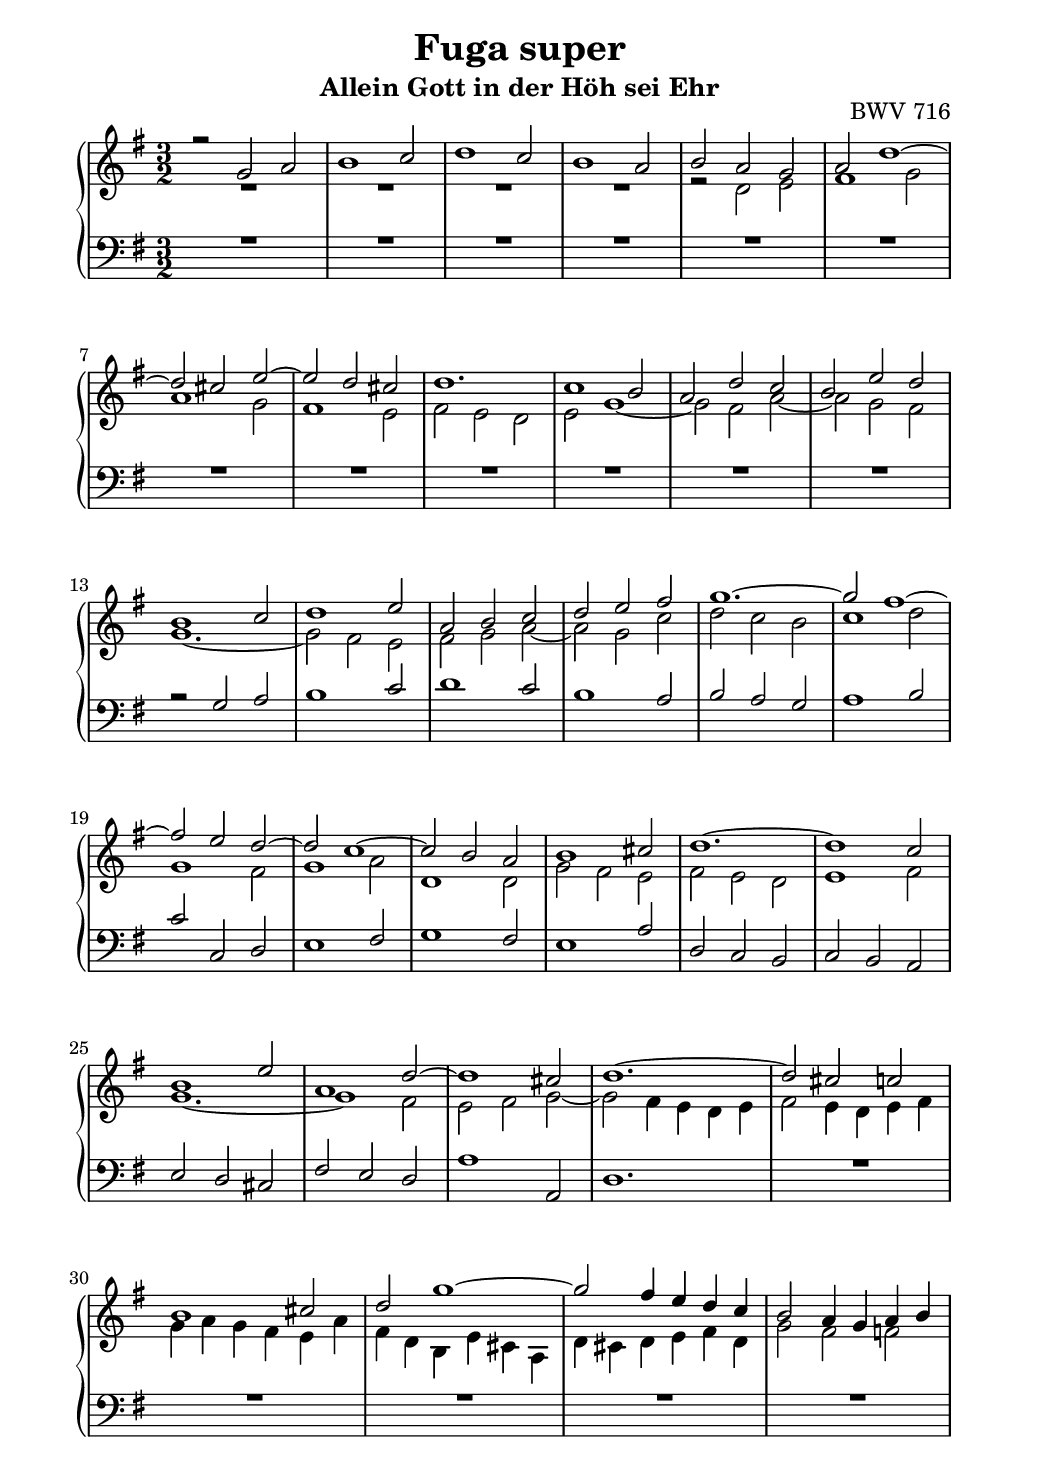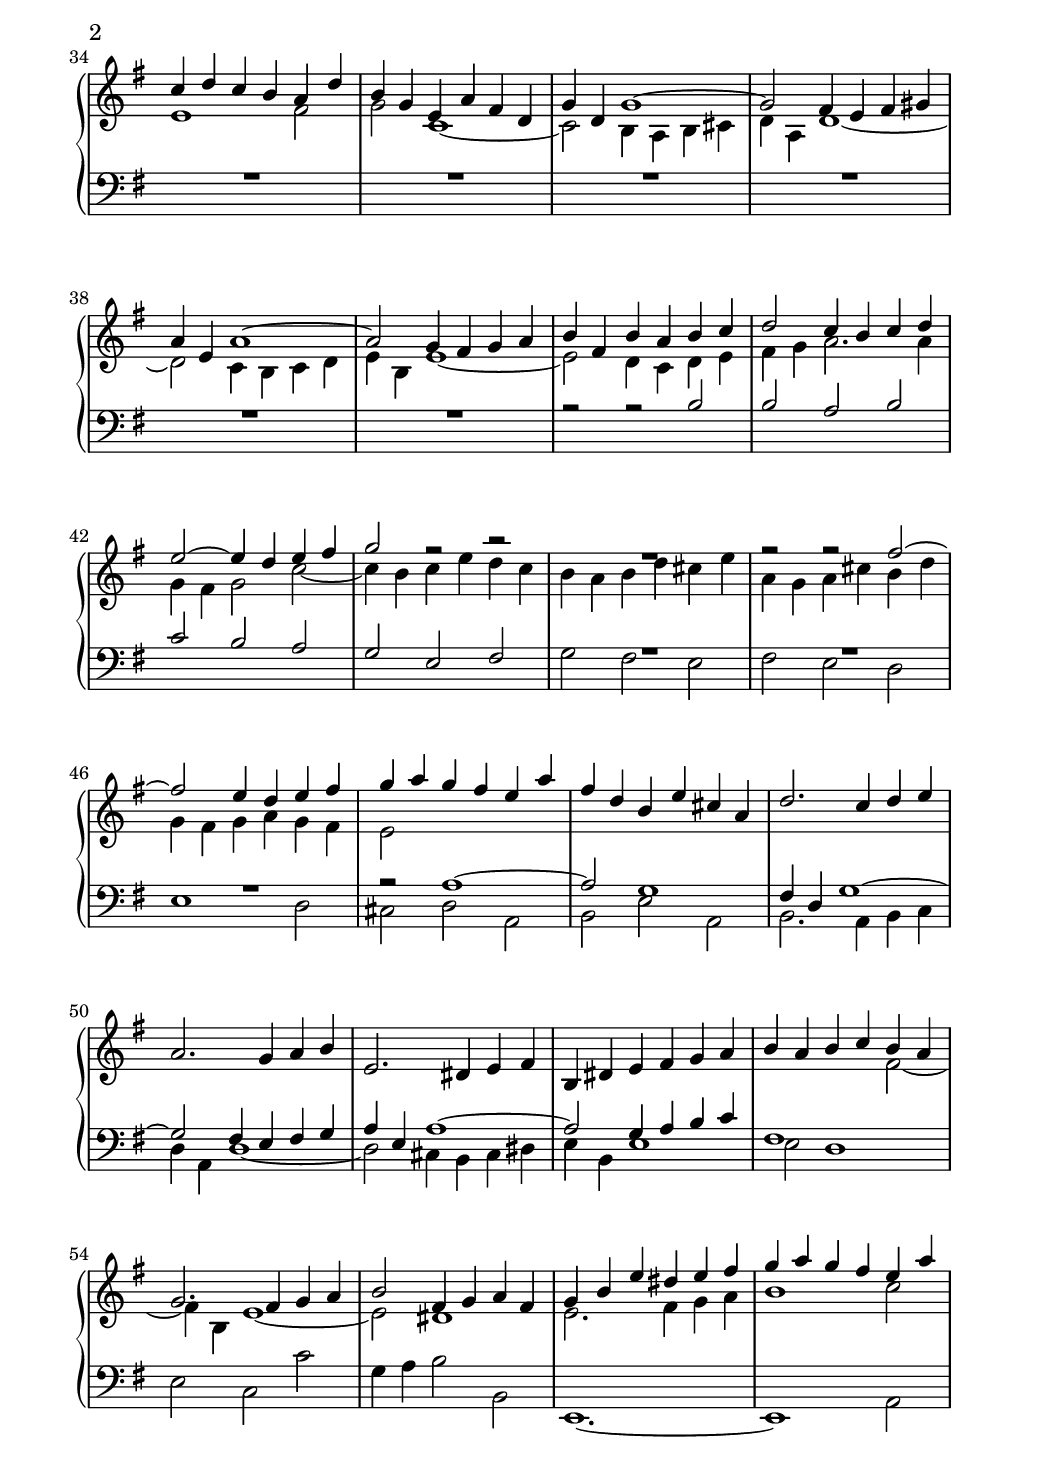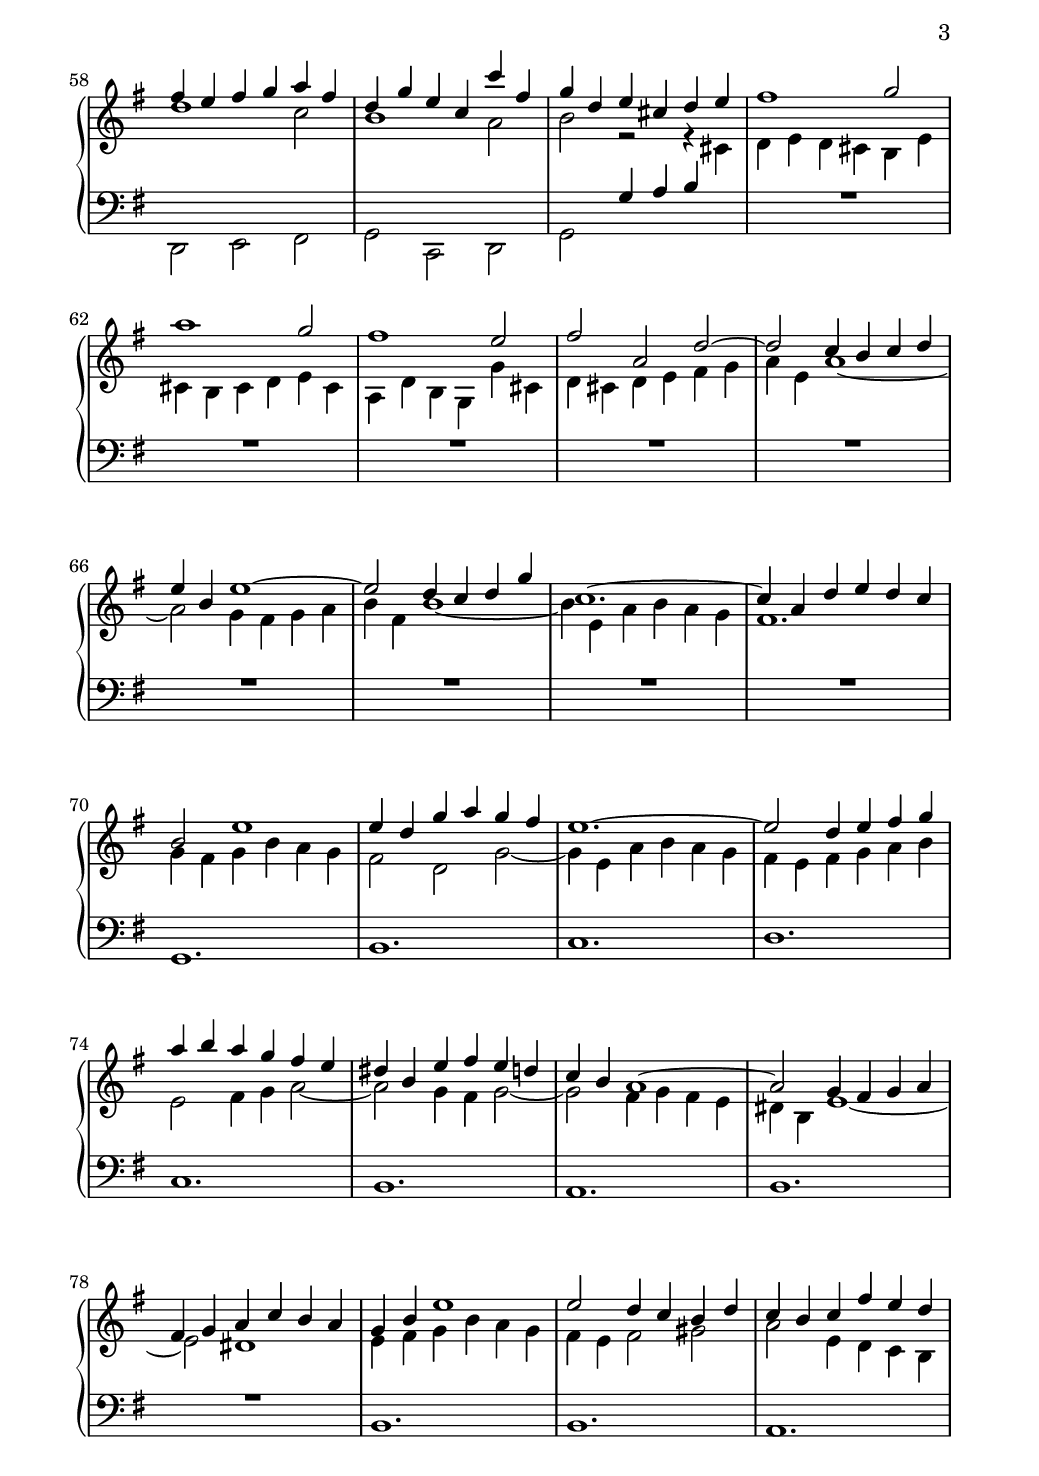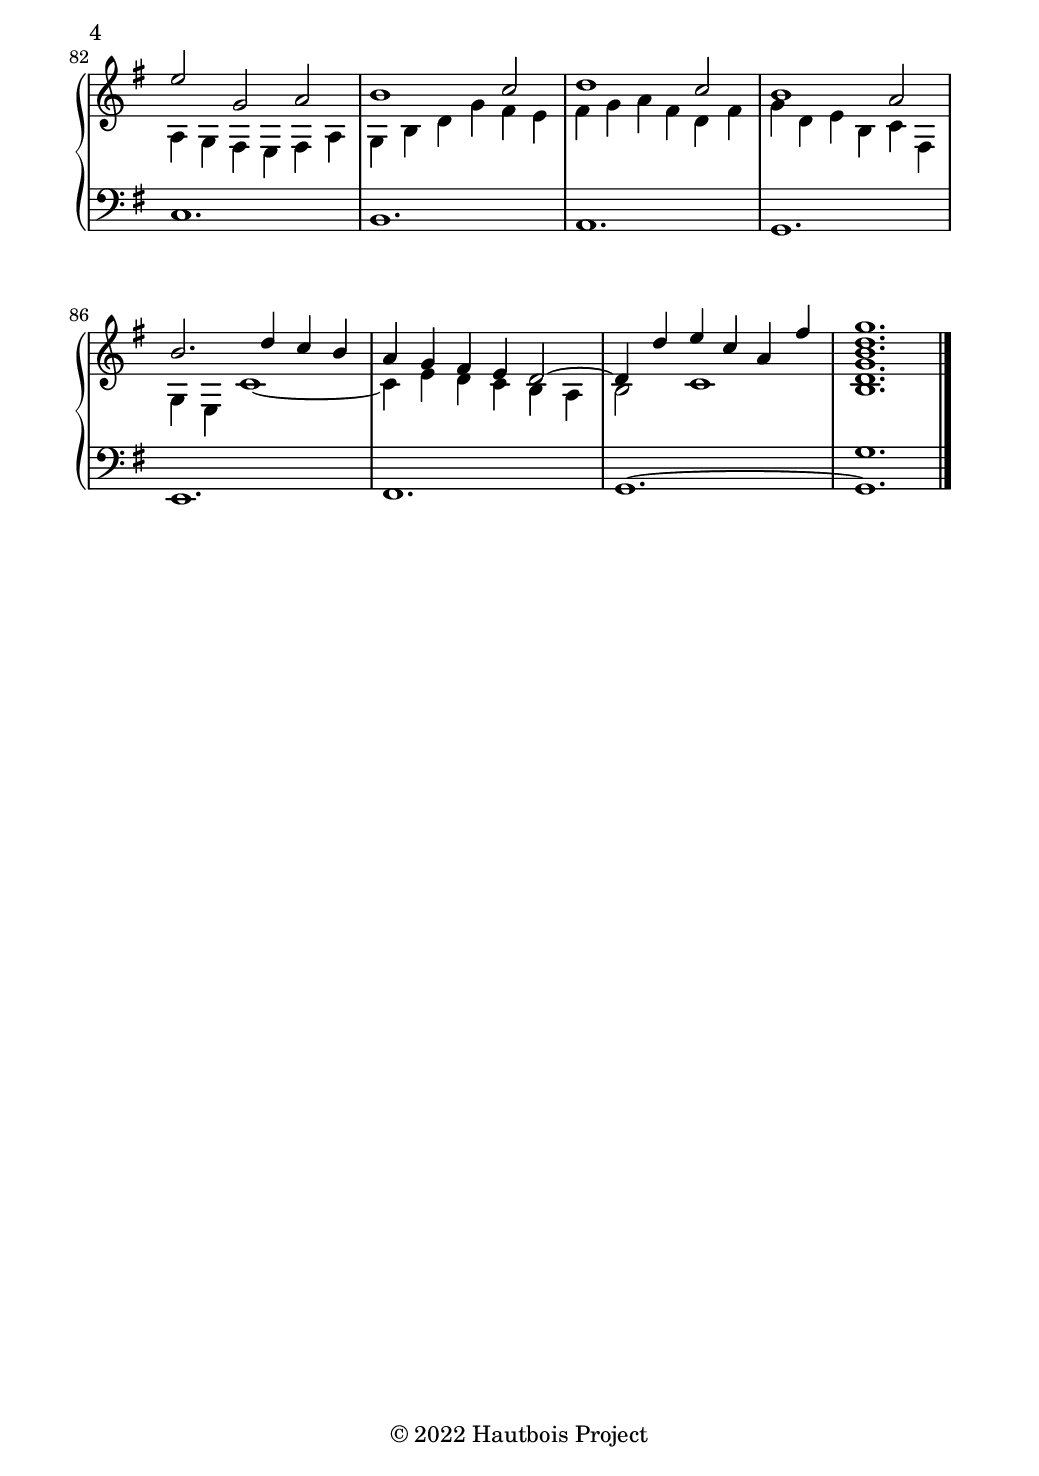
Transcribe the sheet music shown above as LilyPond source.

\version "2.22.1"
%% Generated by lilypond-book
%% Options: [exampleindent=10.16\mm,indent=0\mm,line-width=14.5\cm,noragged-right,papersize=a5,quote]
%\include "lilypond-book-preamble.ly"
\include "italiano.ly"

%****************************************************************
% Start cut-&-pastable-section

%****************************************************************

\paper {
  % Set paper
  #(set-paper-size "b5")
  indent = 0\mm
  line-width = 15\cm
  ragged-right = ##f
  line-width = #(- line-width (* mm 3.000000) (* mm 1))
}

\layout {
  
}

%*****************************************
%  Set Header
%*****************************************
\header {
  title = "Fuga super"
  subtitle = "Allein Gott in der Höh sei Ehr"
  opus = "BWV 716"
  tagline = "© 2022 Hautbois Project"
}

%*****************************************
% Start Voice
% Write the voices here
%*****************************************
MyMeter = \time 3/2
MyKey = \key sol \major
PieceName = ""

VoiceI = \relative sol' {
  %bar 1 - 16
  r2 sol2 la2 si1 do2 re1 do2 si1 la2 |
  si2 la2 sol2 la2 re1~ re2 dod2 mi2~ mi2 re2 dod2 |
  re1. do1 si2 la2 re2 do2 si2 mi2 re2 | 
  si1 do2 re1 mi2 la,2 si2 do2 re2 mi2 fad2 | 
  
  %bar 17 - 32
  sol1.~ sol2 fad1~ fad2 mi2 re2~ re2 do1~ | 
  do2 si2 la2 si1 dod2 re1.~ re1 do2 | 
  si1 mi2 la,1 re2~ re1 dod2 re1.~ | 
  re2 dod2 do2 si1 dod2 re2 sol1~ sol2 fad4 mi4 re4 do4 | 
  
  %bar 33 - 40
  si2 la4 sol4 la4 si4 do4 re4 do4 si4 la4 re4 |
  si4 sol4 mi4 la4 fad4 re4 sol4 re4 sol1~ | 
  sol2 fad4 mi4 fad4 sold4 la4 mi4 la1~ |
  la2 sol4 fad4 sol4 la4 si4 fad4 si4 la4 si4 do4 | 
  
  %bar 41 - 48
  re2 do4 si4 do4 re4 mi2~ mi4 re4 mi4 fad4 sol2 r2 r2 R1. |
  r2 r2 fad2~ fad2 mi4 re4 mi4 fad4 |
  sol4 la4 sol4 fad4 mi4 la4 fad4 re4 si4 mi4 dod4 la4 |
  
  %bar 49 - 56
  re2. do4 re4 mi4 la,2. sol4 la4 si4 | 
  mi,2. red4 mi4 fad4 si,4 red4 mi4 fad4 sol4 la4 | 
  si4 la4 si4 do4 si4 la4 sol2. fad4 sol4 la4 | 
  si2 fad4 sol4 la4 fad4 sol4 si4 mi4 red4 mi4 fad4 | 
  
  %bar 57 - 64
  sol4 la4 sol4 fad4 mi4 la4 fad4 mi4 fad4 sol4 la4 fad4 | 
  re4 sol4 mi4 do4 do'4 fad,4 sol4 re4 mi4 dod4 re4 mi4 | 
  fad1 sol2 la1 sol2 fad1 mi2 fad2 la,2 re2~ | 
  
  %bar 65 - 70
  re2 do4 si4 do4 re4 mi4 si4 mi1~ | 
  mi2 re4 do4 re4 sol4 do,1.~ | 
  do4 la4 re4 mi4 re4 do4 si2 mi1 | 
  
  %bar 71 - 79
  mi4 re4 sol4 la4 sol4 fad4 mi1.~ | 
  mi2 re4 mi4 fad4 sol4 la4 si4 la4 sol4 fad4 mi4 | 
  red4 si4 mi4 fad4 mi4 re4 do4 si4 la1~ | 
  la2 sol4 fad4 sol4 la4 fad4 sol4 la4 do4 si4 la4 | 
  
  %bar 80 - 89
  sol4 si4 mi1 mi2 re4 do4 si4 re4 | 
  do4 si4 do4 fad4 mi4 re4 mi2 sol,2 la2 | 
  si1 do2 re1 do2 si1 la2 si2. re4 do4 si4 | 
  la4 sol4 fad4 mi4 re2~ | 
  re4 re'4 mi4 do4 la4 fad'4 |
  
  <si, re sol>1. 
  
  \bar "|."
}

VoiceII = \relative re' {
  %bar 1 - 16
  R1.*4 r2 re2 mi2 fad1 sol2 la1 sol2 | 
  fad1 mi2 fad2 mi2 re2 mi2 sol1~ | 
  sol2 fad2 la2~ la2 sol2 fad2 sol1.~ | 
  sol2 fad2 mi2 fad2 sol2 la2~ la2 sol2 do2 | 
  
  %bar 17 - 29
  re2 do2 si2 do1 re2 sol,1 fad2 sol1 la2 | 
  re,1 re2 sol2 fad2 mi2 fad2 mi2 re2 mi1 fad2 | 
  sol1.~ sol1 fad2 mi2 fad2 sol2~ | 
  sol2 fad4 mi4 re4 mi4 fad2 mi4 re4 mi4 fad4 | 
  
  %bar 30 - 39
  sol4 la4 sol4 fad4 mi4 la4 fad4 re4 si4 mi4 dod4 la4 | 
  re4 dod4 re4 mi4 fad4 re4 sol2 fad2 fa2 | 
  mi1 fad2 sol2 do,1~ do2 si4 la4 si4 dod4 | 
  re4 la4 re1~ re2 do4 si4 do4 re4 mi4 si4 mi1~ |
  
  %bar 40 - 47
  mi2 re4 do4 re4 mi4 fad4 sol4 la2. la4 | 
  sol4 fad4 sol2 do2~ do4 si4 do4 mi4 re4 do4 | 
  si4 la4 si4 re4 dod4 mi4 la,4 sol4 la4 dod4 si4 re4 | 
  sol,4 fad4 sol4 la4 sol4 fad4 mi2 s2*2 |
  
  %bar 48 - 52 
  s2*15 | 
  
  %bar 53 - 63
  s1 fad2~ fad4 si,4 mi1~ mi2 red1 | 
  mi2. fad4 sol4 la4 si1 do2 re1 do2 si1 la2 |  
  si2 r2 r4 dod,4 re4 mi4 re4 dod4 si4 mi4 | 
  dod4 si4 dod4 re4 mi4 dod4 la4 re4 si4 sol4 sol'4 dod,4 | 
  
  %bar 64 - 71
  re4 dod4 re4 mi4 fad4 sol4 | 
  la4 mi4 la1~ la2 sol4 fad4 sol4 la4 | 
  si4 fad4 si1~ si4 mi,4 la4 si4 la4 sol4 fad1. |  
  sol4 fad4 sol4 si4 la4 sol4 fad2 re2 sol2~ | 
  
  %bar 72 - 79
  sol4 mi4 la4 si4 la4 sol4 fad4 mi4 fad4 sol4 la4 si4 | 
  mi,2 fad4 sol4 la2~ la2 sol4 fad4 sol2~ | 
  sol2 fad4 sol4 fad4 mi4 red4 si4 mi1~ | 
  mi2 red1 mi4 fad4 sol4 si4 la4 sol4 |  
  
  %bar 80 - 89
  fad4 mi4 fad2 sold2 la2 mi4 re4 do4 si4 | 
  la4 sol4 fad4 mi4 fad4 la4 sol4 si4 re4 sol4 fad4 mi4 | 
  fad4 sol4 la4 fad4 re4 fad4 sol4 re4 mi4 si4 do4 fad,4 | 
  sol4 mi4 do'1~ do4 mi4 re4 do4 si4 la4 si2 do1 | 
  
  <si re sol>1. 
  
  %\bar "|."
}

BassoI = \relative sol {
  %bar 1 - 12
  R1.*12 | 
  
  %bar 13 - 28
  r2 sol2 la2 si1 do2 re1 do2 si1 la2 | 
  si2 la2 sol2 la1 si2 do2 do,2 re2 mi1 fad2 | 
  sol1 fad2 mi1 la2 re,2 do2 si2 | 
  do2 si2 la2 mi'2 re2 dod2 fad2 mi2 re2 la'1 la,2 re1. |
  
  %bar 29 - 39
  R1.*11 |
  
  %bar 40 - 52
  r2 r2 si'2 si2 la2 si2 do2 si2 la2 sol2 mi2 fad2 | 
  R1.*3 | 
  r2 la1~ la2 sol1 fad4 re4 sol1~ sol2 fad4 mi4 fad4 sol4 | 
  la4 mi4 la1~ la2 sol4 la4 si4 do4 | 
  
  %bar 53 - 69
  fad,1 s2*19 s2 sol4 la4 si4 s4 | 
  R1.*9 |  
  
  %bar 70 - 69
  sol,1. si1. do1. re1. do1. si1. la1. si1. | 
  R1. si1. si1. la1. do1. si1. la1. sol1. | 
  mi1. fad1. sol1.~ | 
  
  <sol sol'>1. 
  
  %\bar "|."
}

BassoII = \relative sol {
  %bar 1 - 43
  s1*18 s2*33 s2*27 s2*21 s1*6 | 
  
  %bar 44 - 51
  sol2 fad2 mi2 fad2 mi2 re2 | 
  mi1 re2 dod2 re2 la2 | 
  si2 mi2 la,2 si2. la4 si4 do4 |
  re4 la4 re1~ re2 dod4 si4 dod4 red4 | 
  
  %bar 52 - 
  mi4 si4 mi1 mi2 re1 |
  mi2 do2 do'2 sol4 la4 si2 si,2 | 
  mi,1.~ mi1 la2 re,2 mi2 fad2 sol2 do,2 re2 |  
  sol2 s1*10 s1*12 s2*21 s1*12 
  
  %\bar "|."
}

%*****************************************
%  Start Score
%*****************************************

%\markup { \vspace #1 }
\score {
  \header {
  %piece = \PieceName
  }
  \new PianoStaff <<
  \new Staff { 
    \clef "treble" 
    \MyKey
    \MyMeter
      <<
        \VoiceI
        \\
        \VoiceII
      >>
    
  }
  \new Staff { 
    \clef "bass"
    \MyKey
    \MyMeter
      <<
        \BassoI
        \\
        \BassoII
      >>
  }
  >>
}

